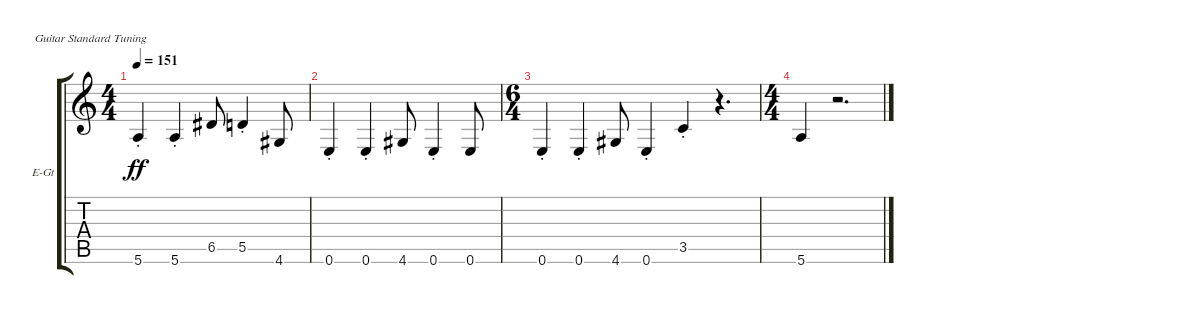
\defaultSystemsLayout 4
\bracketExtendMode groupsimilarinstruments
\firstSystemTrackNameOrientation horizontal
\otherSystemsTrackNameOrientation horizontal
\track ("Cook" "E-Gt") {instrument electricguitarclean}
\staff {score tabs}
\tuning (E4 B3 G3 D3 A2 E2)
\ts (4 4)
\tempo 151
\clef g2
\ks c
5.6{st}.4{dy ff} 5.6{st}.4 6.5.8 5.5{st}.4 4.6.8 |
0.6{st}.4 0.6{st}.4 4.6.8 0.6{st}.4 0.6.8 |
\ts (6 4)
0.6{st}.4 0.6{st}.4 4.6.8 0.6{st}.4 3.5{st}.4 r.4{d} |
\ts (4 4)
5.6.4 r.2{d}
